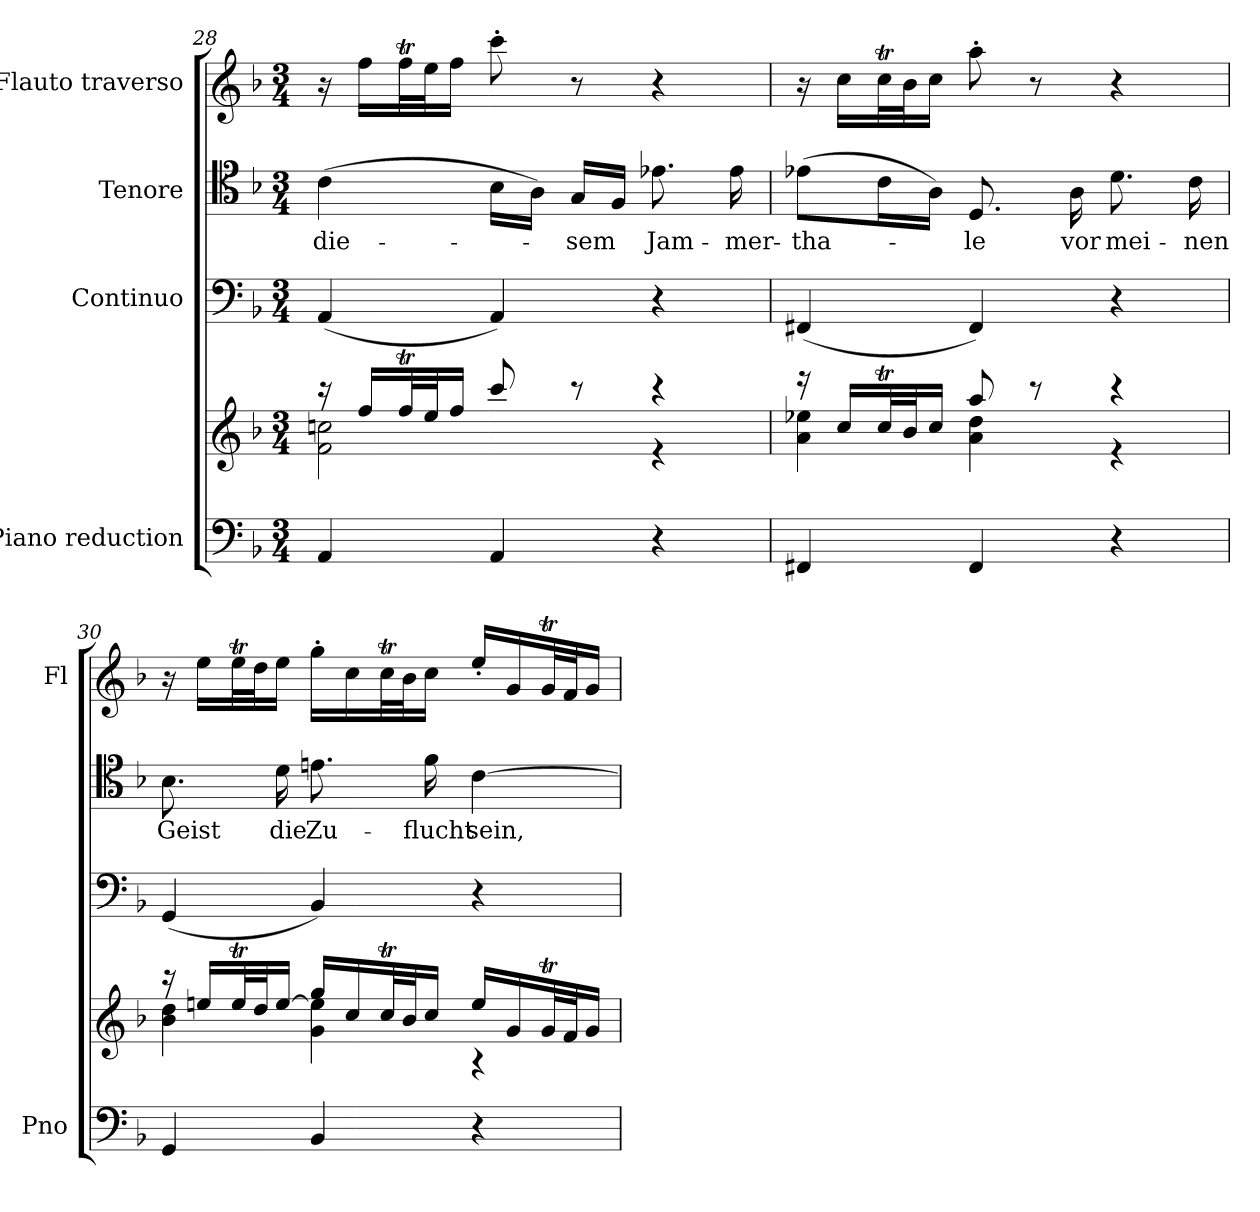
**kern	**kern	**kern	**kern	**text	**kern
*part4	*part4	*part3	*part2	*part2	*part1
*staff5	*staff4	*staff3	*staff2	*staff2	*staff1
*I"Piano reduction	*	*I"Continuo	*I"Tenore	*	*I"Flauto traverso
*I'Pno	*	*	*	*	*I'Fl
!!LO:LB:g=z
*clefF4	*clefG2	*clefF4	*clefC4	*	*clefG2
*k[b-]	*k[b-]	*k[b-]	*k[b-]	*	*k[b-]
*M3/4	*M3/4	*M3/4	*M3/4	*	*M3/4
=28	=28	=28	=28	=28	=28
*	*^	*	*	*	*
!	!	!	!	!	!LO:LY:b	!
4AA/	16r	2f\ 2ccn\	(<4AA/	(>4c\	die-	16r
.	16ff/LL	.	.	.	.	16ff\LL
.	32ffT/L	.	.	.	.	32ffT\L
.	32ee/J	.	.	.	.	32ee\J
.	16ff/JJ	.	.	.	.	16ff\JJ
4AA/	8ccc/	.	4AA/)	16B-\LL	.	8ccc'\
.	.	.	.	16A\JJ)	.	.
!	!	!	!	!	!LO:LY:b	!
.	8r	.	.	16G/LL	-sem	8r
.	.	.	.	16F/JJ	.	.
!	!	!	!	!	!LO:LY:b	!
4r	4r	4r	4r	8.e-X\	Jam-	4r
!	!	!	!	!	!LO:LY:b	!
.	.	.	.	16e-\	-mer-	.
=29	=29	=29	=29	=29	=29	=29
!	!	!	!	!	!LO:LY:b	!
4FF#X/	16r	4a\ 4ee-X\	(<4FF#X/	(>8e-X\L	-tha-	16r
.	16cc/LL	.	.	.	.	16cc\LL
.	32ccT/L	.	.	16c\L	.	32ccT\L
.	32b-/J	.	.	.	.	32b-\J
.	16cc/JJ	.	.	16A\JJ)	.	16cc\JJ
!	!	!	!	!	!LO:LY:b	!
4FF#/	8aa/	4a\ 4dd\	4FF#/)	8.D/	-le	8aa'\
.	8r	.	.	.	.	8r
!	!	!	!	!	!LO:LY:b	!
.	.	.	.	16A\	vor	.
!	!	!	!	!	!LO:LY:b	!
4r	4r	4r	4r	8.d\	mei-	4r
!	!	!	!	!	!LO:LY:b	!
.	.	.	.	16c\	-nen	.
=30	=30	=30	=30	=30	=30	=30
!	!	!	!	!	!LO:LY:b	!
4GG/	16r	4b-\ 4dd\	(<4GG/	8.B-\	Geist	16r
.	16een/LL	.	.	.	.	16ee\LL
.	32eet/L	.	.	.	.	32eet\L
.	32dd/J	.	.	.	.	32dd\J
!	!	!	!	!	!LO:LY:b	!
.	[16ee/JJ	.	.	16d\	die	16ee\JJ
!	!	!	!	!	!LO:LY:b	!
4BB-/	16gg/LL	4g\ 4ee\]	4BB-/)	8.en\	Zu-	16gg'\LL
.	16cc/	.	.	.	.	16cc\
.	32ccT/L	.	.	.	.	32ccT\L
.	32b-/J	.	.	.	.	32b-\J
!	!	!	!	!	!LO:LY:b	!
.	16cc/JJ	.	.	16f\	-flucht	16cc\JJ
!	!	!	!	!	!LO:LY:b	!
4r	16ee/LL	4r	4r	[4c\	sein,	16ee'/LL
.	16g/	.	.	.	.	16g/
.	32gT/L	.	.	.	.	32gT/L
.	32f/J	.	.	.	.	32f/J
.	16g/JJ	.	.	.	.	16g/JJ
*	*v	*v	*	*	*	*
=	=	=	=	=	=
*-	*-	*-	*-	*-	*-
